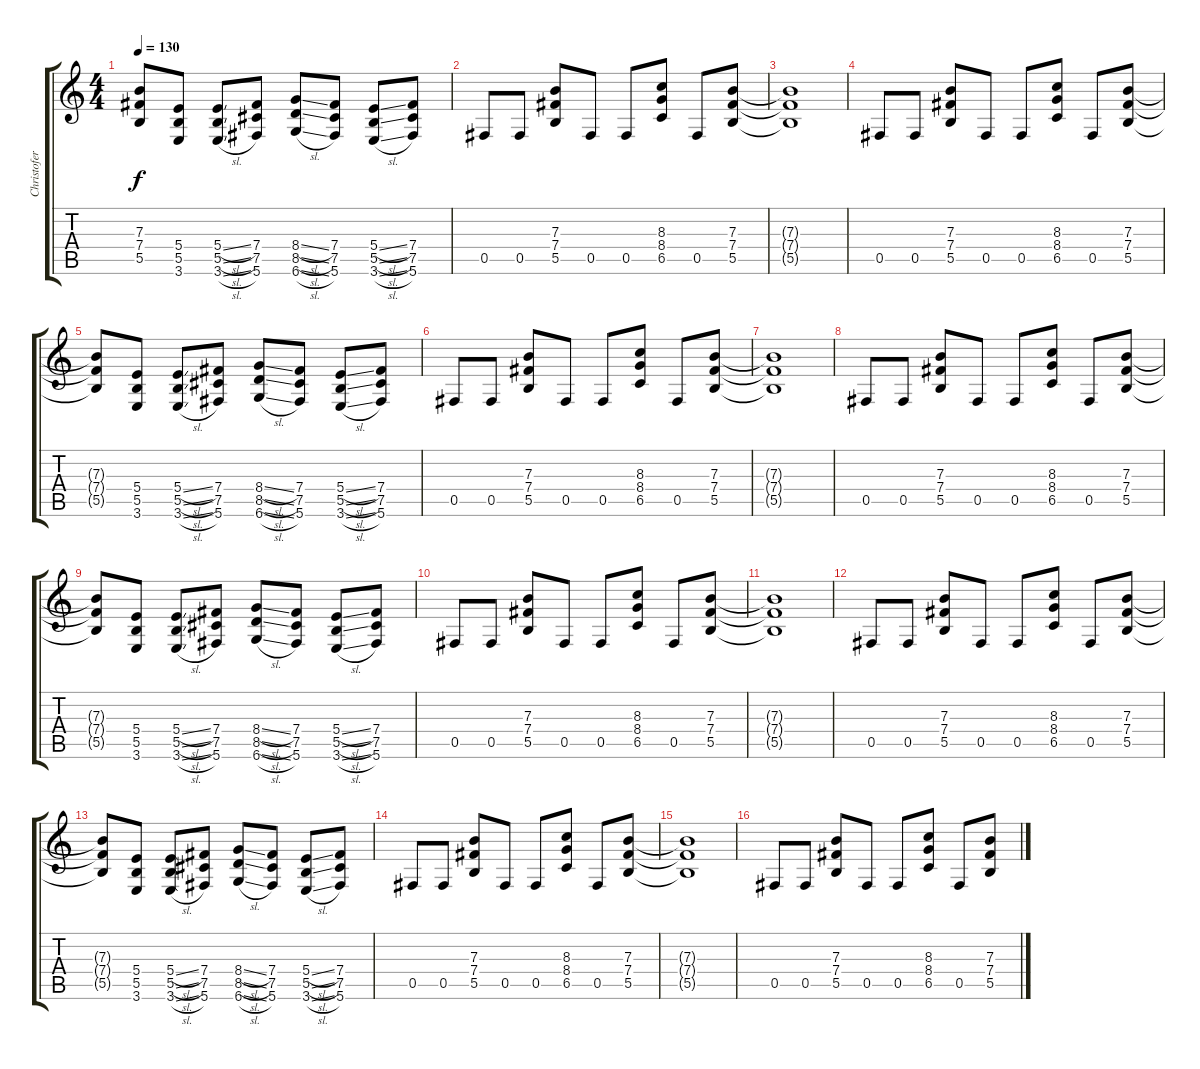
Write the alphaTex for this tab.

\track ("Christofer Johnsson" "Christofer") {instrument distortionguitar}
\staff {score tabs}
\tuning (Db4 Ab3 E3 B2 Gb2 Db2) {hide}
\ts (4 4)
\tempo 130
\clef g2
\ks c
(7.3{t} 7.4{t} 5.5{t}).8{dy f} (5.4 5.5 3.6).8 (5.4{sl} 5.5{sl} 3.6{sl}).8 (7.4 7.5 5.6).8 (8.4{sl} 8.5{sl} 6.6{sl}).8 (7.4 7.5 5.6).8 (5.4{sl} 5.5{sl} 3.6{sl}).8 (7.4 7.5 5.6).8 |
0.5.8 0.5.8 (7.3 7.4 5.5).8 0.5.8 0.5.8 (8.3 8.4 6.5).8 0.5.8 (7.3 7.4 5.5).8 |
(7.3{t} 7.4{t} 5.5{t}).1 |
0.5.8 0.5.8 (7.3 7.4 5.5).8 0.5.8 0.5.8 (8.3 8.4 6.5).8 0.5.8 (7.3 7.4 5.5).8 |
(7.3{t} 7.4{t} 5.5{t}).8 (5.4 5.5 3.6).8 (5.4{sl} 5.5{sl} 3.6{sl}).8 (7.4 7.5 5.6).8 (8.4{sl} 8.5{sl} 6.6{sl}).8 (7.4 7.5 5.6).8 (5.4{sl} 5.5{sl} 3.6{sl}).8 (7.4 7.5 5.6).8 |
0.5.8 0.5.8 (7.3 7.4 5.5).8 0.5.8 0.5.8 (8.3 8.4 6.5).8 0.5.8 (7.3 7.4 5.5).8 |
(7.3{t} 7.4{t} 5.5{t}).1 |
0.5.8 0.5.8 (7.3 7.4 5.5).8 0.5.8 0.5.8 (8.3 8.4 6.5).8 0.5.8 (7.3 7.4 5.5).8 |
(7.3{t} 7.4{t} 5.5{t}).8 (5.4 5.5 3.6).8 (5.4{sl} 5.5{sl} 3.6{sl}).8 (7.4 7.5 5.6).8 (8.4{sl} 8.5{sl} 6.6{sl}).8 (7.4 7.5 5.6).8 (5.4{sl} 5.5{sl} 3.6{sl}).8 (7.4 7.5 5.6).8 |
0.5.8 0.5.8 (7.3 7.4 5.5).8 0.5.8 0.5.8 (8.3 8.4 6.5).8 0.5.8 (7.3 7.4 5.5).8 |
(7.3{t} 7.4{t} 5.5{t}).1 |
0.5.8 0.5.8 (7.3 7.4 5.5).8 0.5.8 0.5.8 (8.3 8.4 6.5).8 0.5.8 (7.3 7.4 5.5).8 |
(7.3{t} 7.4{t} 5.5{t}).8 (5.4 5.5 3.6).8 (5.4{sl} 5.5{sl} 3.6{sl}).8 (7.4 7.5 5.6).8 (8.4{sl} 8.5{sl} 6.6{sl}).8 (7.4 7.5 5.6).8 (5.4{sl} 5.5{sl} 3.6{sl}).8 (7.4 7.5 5.6).8 |
0.5.8 0.5.8 (7.3 7.4 5.5).8 0.5.8 0.5.8 (8.3 8.4 6.5).8 0.5.8 (7.3 7.4 5.5).8 |
(7.3{t} 7.4{t} 5.5{t}).1 |
0.5.8 0.5.8 (7.3 7.4 5.5).8 0.5.8 0.5.8 (8.3 8.4 6.5).8 0.5.8 (7.3 7.4 5.5).8
